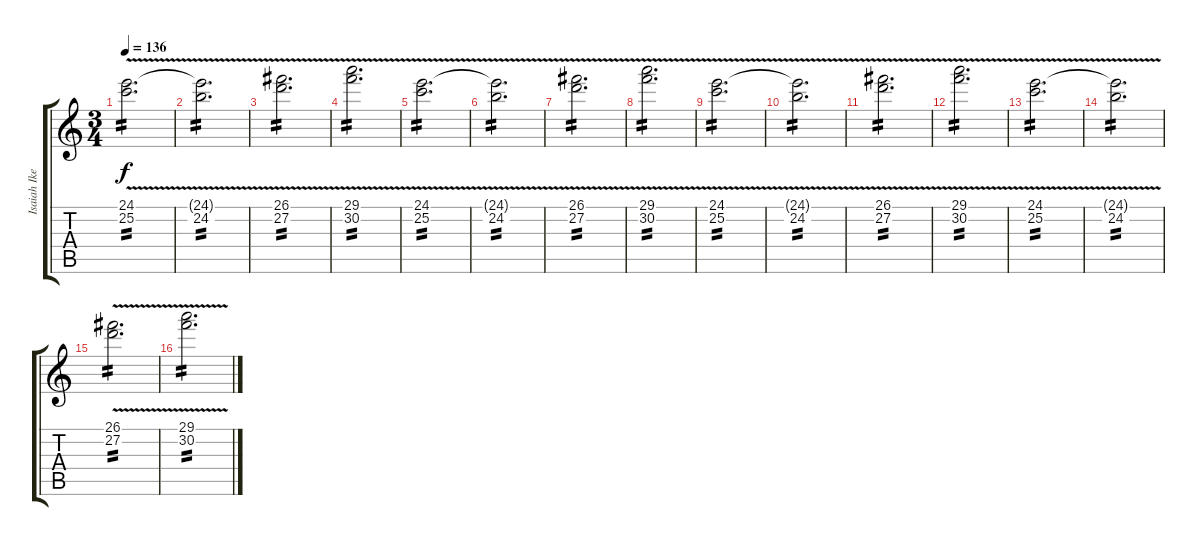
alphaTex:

\track ("Isaiah Ikey Owens [Piano/Synth/Organ]" "Isaiah Ike") {instrument synthstrings1}
\staff {score tabs}
\tuning (E4 B3 G3 D3 A2 E2) {hide}
\ts (3 4)
\tempo 136
\clef g2
\ks c
(24.1{v} 25.2{v}).2{d tp 2 dy f} |
(24.1{t} 24.2{v}).2{d tp 2} |
(26.1{v} 27.2{v}).2{d tp 2} |
(29.1{v} 30.2{v}).2{d tp 2} |
(24.1{v} 25.2{v}).2{d tp 2} |
(24.1{t} 24.2{v}).2{d tp 2} |
(26.1{v} 27.2{v}).2{d tp 2} |
(29.1{v} 30.2{v}).2{d tp 2} |
(24.1{v} 25.2{v}).2{d tp 2} |
(24.1{t} 24.2{v}).2{d tp 2} |
(26.1{v} 27.2{v}).2{d tp 2} |
(29.1{v} 30.2{v}).2{d tp 2} |
(24.1{v} 25.2{v}).2{d tp 2} |
(24.1{t} 24.2{v}).2{d tp 2} |
(26.1{v} 27.2{v}).2{d tp 2} |
(29.1{v} 30.2{v}).2{d tp 2}
